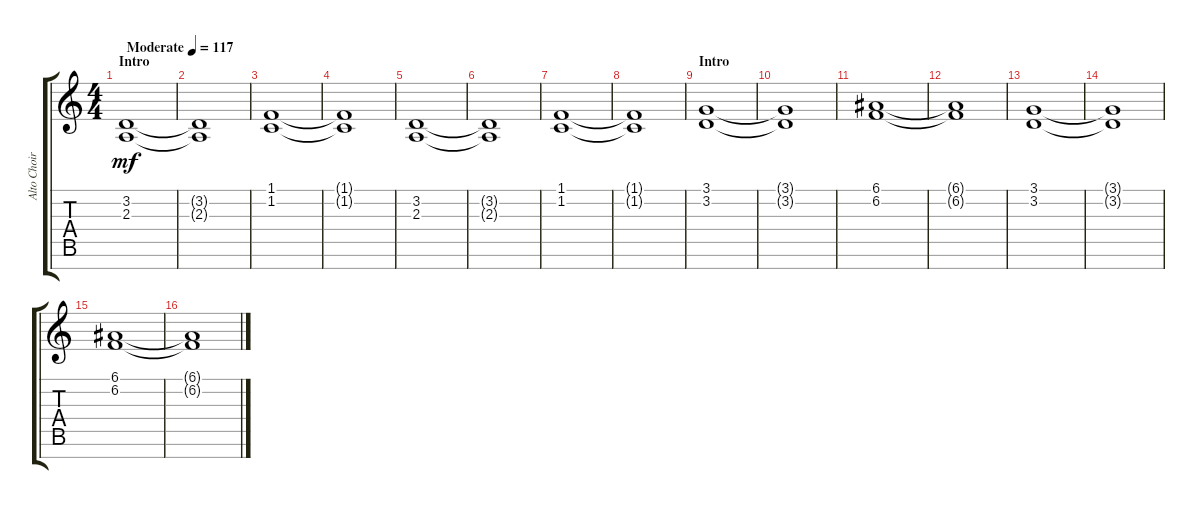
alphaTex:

\track ("Alto Choir" "Alto Choir") {instrument choiraahs}
\staff {score tabs}
\tuning (E4 B3 G3 D3 A2 E2 B1) {hide}
\ts (4 4)
\section ("" "Intro")
\tempo (117 "Moderate")
\clef g2
\ks c
(3.2 2.3).1{dy mf instrument choiraahs} |
(3.2{t} 2.3{t}).1 |
(1.1 1.2).1 |
(1.1{t} 1.2{t}).1 |
(3.2 2.3).1 |
(3.2{t} 2.3{t}).1 |
(1.1 1.2).1 |
(1.1{t} 1.2{t}).1 |
\section ("" "Intro")
(3.1 3.2).1 |
(3.1{t} 3.2{t}).1 |
(6.1 6.2).1 |
(6.1{t} 6.2{t}).1 |
(3.1 3.2).1 |
(3.1{t} 3.2{t}).1 |
(6.1 6.2).1 |
(6.1{t} 6.2{t}).1
